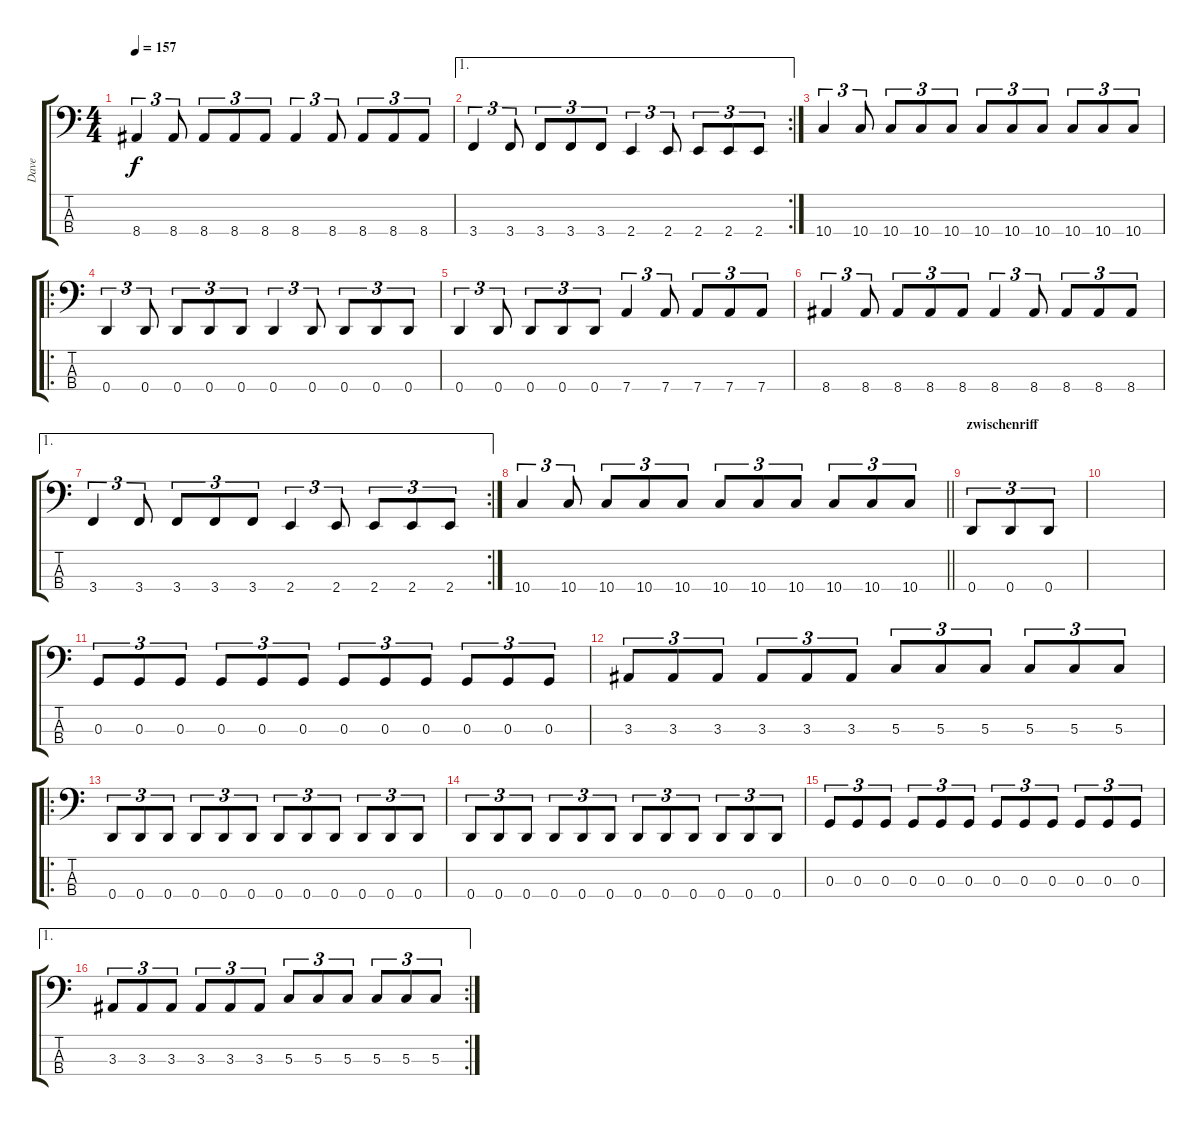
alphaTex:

\track ("Dave" "Dave") {instrument electricbasspick}
\staff {score tabs}
\tuning (F2 C2 G1 D1) {hide}
\ts (4 4)
\tempo 157
\clef f4
\ks c
8.4.4{tu (3 2) dy f} 8.4.8{tu (3 2)} 8.4.8{tu (3 2)} 8.4.8{tu (3 2)} 8.4.8{tu (3 2)} 8.4.4{tu (3 2)} 8.4.8{tu (3 2)} 8.4.8{tu (3 2)} 8.4.8{tu (3 2)} 8.4.8{tu (3 2)} |
\ae 1
\rc 2
3.4.4{tu (3 2)} 3.4.8{tu (3 2)} 3.4.8{tu (3 2)} 3.4.8{tu (3 2)} 3.4.8{tu (3 2)} 2.4.4{tu (3 2)} 2.4.8{tu (3 2)} 2.4.8{tu (3 2)} 2.4.8{tu (3 2)} 2.4.8{tu (3 2)} |
10.4.4{tu (3 2)} 10.4.8{tu (3 2)} 10.4.8{tu (3 2)} 10.4.8{tu (3 2)} 10.4.8{tu (3 2)} 10.4.8{tu (3 2)} 10.4.8{tu (3 2)} 10.4.8{tu (3 2)} 10.4.8{tu (3 2)} 10.4.8{tu (3 2)} 10.4.8{tu (3 2)} |
\ro
0.4.4{tu (3 2)} 0.4.8{tu (3 2)} 0.4.8{tu (3 2)} 0.4.8{tu (3 2)} 0.4.8{tu (3 2)} 0.4.4{tu (3 2)} 0.4.8{tu (3 2)} 0.4.8{tu (3 2)} 0.4.8{tu (3 2)} 0.4.8{tu (3 2)} |
0.4.4{tu (3 2)} 0.4.8{tu (3 2)} 0.4.8{tu (3 2)} 0.4.8{tu (3 2)} 0.4.8{tu (3 2)} 7.4.4{tu (3 2)} 7.4.8{tu (3 2)} 7.4.8{tu (3 2)} 7.4.8{tu (3 2)} 7.4.8{tu (3 2)} |
8.4.4{tu (3 2)} 8.4.8{tu (3 2)} 8.4.8{tu (3 2)} 8.4.8{tu (3 2)} 8.4.8{tu (3 2)} 8.4.4{tu (3 2)} 8.4.8{tu (3 2)} 8.4.8{tu (3 2)} 8.4.8{tu (3 2)} 8.4.8{tu (3 2)} |
\ae 1
\rc 2
3.4.4{tu (3 2)} 3.4.8{tu (3 2)} 3.4.8{tu (3 2)} 3.4.8{tu (3 2)} 3.4.8{tu (3 2)} 2.4.4{tu (3 2)} 2.4.8{tu (3 2)} 2.4.8{tu (3 2)} 2.4.8{tu (3 2)} 2.4.8{tu (3 2)} |
\barLineRight lightlight
10.4.4{tu (3 2)} 10.4.8{tu (3 2)} 10.4.8{tu (3 2)} 10.4.8{tu (3 2)} 10.4.8{tu (3 2)} 10.4.8{tu (3 2)} 10.4.8{tu (3 2)} 10.4.8{tu (3 2)} 10.4.8{tu (3 2)} 10.4.8{tu (3 2)} 10.4.8{tu (3 2)} |
\section ("" "zwischenriff")
0.4.8{tu (3 2)} 0.4.8{tu (3 2)} 0.4.8{tu (3 2)} |
|
0.3.8{tu (3 2)} 0.3.8{tu (3 2)} 0.3.8{tu (3 2)} 0.3.8{tu (3 2)} 0.3.8{tu (3 2)} 0.3.8{tu (3 2)} 0.3.8{tu (3 2)} 0.3.8{tu (3 2)} 0.3.8{tu (3 2)} 0.3.8{tu (3 2)} 0.3.8{tu (3 2)} 0.3.8{tu (3 2)} |
3.3.8{tu (3 2)} 3.3.8{tu (3 2)} 3.3.8{tu (3 2)} 3.3.8{tu (3 2)} 3.3.8{tu (3 2)} 3.3.8{tu (3 2)} 5.3.8{tu (3 2)} 5.3.8{tu (3 2)} 5.3.8{tu (3 2)} 5.3.8{tu (3 2)} 5.3.8{tu (3 2)} 5.3.8{tu (3 2)} |
\ro
0.4.8{tu (3 2)} 0.4.8{tu (3 2)} 0.4.8{tu (3 2)} 0.4.8{tu (3 2)} 0.4.8{tu (3 2)} 0.4.8{tu (3 2)} 0.4.8{tu (3 2)} 0.4.8{tu (3 2)} 0.4.8{tu (3 2)} 0.4.8{tu (3 2)} 0.4.8{tu (3 2)} 0.4.8{tu (3 2)} |
0.4.8{tu (3 2)} 0.4.8{tu (3 2)} 0.4.8{tu (3 2)} 0.4.8{tu (3 2)} 0.4.8{tu (3 2)} 0.4.8{tu (3 2)} 0.4.8{tu (3 2)} 0.4.8{tu (3 2)} 0.4.8{tu (3 2)} 0.4.8{tu (3 2)} 0.4.8{tu (3 2)} 0.4.8{tu (3 2)} |
0.3.8{tu (3 2)} 0.3.8{tu (3 2)} 0.3.8{tu (3 2)} 0.3.8{tu (3 2)} 0.3.8{tu (3 2)} 0.3.8{tu (3 2)} 0.3.8{tu (3 2)} 0.3.8{tu (3 2)} 0.3.8{tu (3 2)} 0.3.8{tu (3 2)} 0.3.8{tu (3 2)} 0.3.8{tu (3 2)} |
\ae 1
\rc 2
3.3.8{tu (3 2)} 3.3.8{tu (3 2)} 3.3.8{tu (3 2)} 3.3.8{tu (3 2)} 3.3.8{tu (3 2)} 3.3.8{tu (3 2)} 5.3.8{tu (3 2)} 5.3.8{tu (3 2)} 5.3.8{tu (3 2)} 5.3.8{tu (3 2)} 5.3.8{tu (3 2)} 5.3.8{tu (3 2)}
